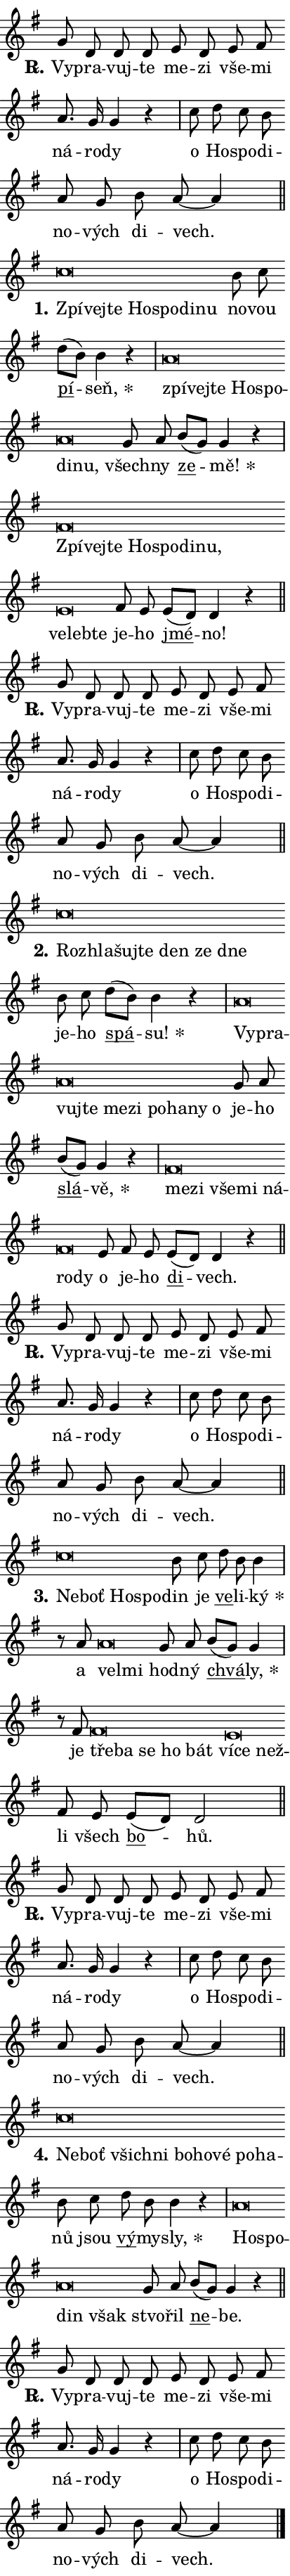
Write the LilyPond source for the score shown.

\version "2.24.0"
\header { tagline = "" }
\paper {
  indent = 0\cm
  top-margin = 0\cm
  right-margin = 0.13\cm % to fit lyric hyphens
  bottom-margin = 0\cm
  left-margin = 0\cm
  paper-width = 7\cm
  page-breaking = #ly:one-page-breaking
  system-system-spacing.basic-distance = #11
  score-system-spacing.basic-distance = #11
  ragged-last = ##f
}


%% Author: Thomas Morley
%% https://lists.gnu.org/archive/html/lilypond-user/2020-05/msg00002.html
#(define (line-position grob)
"Returns position of @var[grob} in current system:
   @code{'start}, if at first time-step
   @code{'end}, if at last time-step
   @code{'middle} otherwise
"
  (let* ((col (ly:item-get-column grob))
         (ln (ly:grob-object col 'left-neighbor))
         (rn (ly:grob-object col 'right-neighbor))
         (col-to-check-left (if (ly:grob? ln) ln col))
         (col-to-check-right (if (ly:grob? rn) rn col))
         (break-dir-left
           (and
             (ly:grob-property col-to-check-left 'non-musical #f)
             (ly:item-break-dir col-to-check-left)))
         (break-dir-right
           (and
             (ly:grob-property col-to-check-right 'non-musical #f)
             (ly:item-break-dir col-to-check-right))))
        (cond ((eqv? 1 break-dir-left) 'start)
              ((eqv? -1 break-dir-right) 'end)
              (else 'middle))))

#(define (tranparent-at-line-position vctor)
  (lambda (grob)
  "Relying on @code{line-position} select the relevant enry from @var{vctor}.
Used to determine transparency,"
    (case (line-position grob)
      ((end) (not (vector-ref vctor 0)))
      ((middle) (not (vector-ref vctor 1)))
      ((start) (not (vector-ref vctor 2))))))

noteHeadBreakVisibility =
#(define-music-function (break-visibility)(vector?)
"Makes @code{NoteHead}s transparent relying on @var{break-visibility}"
#{
  \override NoteHead.transparent =
    #(tranparent-at-line-position break-visibility)
#})

#(define delete-ledgers-for-transparent-note-heads
  (lambda (grob)
    "Reads whether a @code{NoteHead} is transparent.
If so this @code{NoteHead} is removed from @code{'note-heads} from
@var{grob}, which is supposed to be @code{LedgerLineSpanner}.
As a result ledgers are not printed for this @code{NoteHead}"
    (let* ((nhds-array (ly:grob-object grob 'note-heads))
           (nhds-list
             (if (ly:grob-array? nhds-array)
                 (ly:grob-array->list nhds-array)
                 '()))
           ;; Relies on the transparent-property being done before
           ;; Staff.LedgerLineSpanner.after-line-breaking is executed.
           ;; This is fragile ...
           (to-keep
             (remove
               (lambda (nhd)
                 (ly:grob-property nhd 'transparent #f))
               nhds-list)))
      ;; TODO find a better method to iterate over grob-arrays, similiar
      ;; to filter/remove etc for lists
      ;; For now rebuilt from scratch
      (set! (ly:grob-object grob 'note-heads)  '())
      (for-each
        (lambda (nhd)
          (ly:pointer-group-interface::add-grob grob 'note-heads nhd))
        to-keep))))

squashNotes = {
  \override NoteHead.X-extent = #'(-0.2 . 0.2)
  \override NoteHead.Y-extent = #'(-0.75 . 0)
  \override NoteHead.stencil =
    #(lambda (grob)
       (let ((pos (ly:grob-property grob 'staff-position)))
         (begin
           (if (< pos -7) (display "ERROR: Lower brevis then expected\n") (display "OK: Expected brevis position\n"))
           (if (<= pos -6) ly:text-interface::print ly:note-head::print))))
}
unSquashNotes = {
  \revert NoteHead.X-extent
  \revert NoteHead.Y-extent
  \revert NoteHead.stencil
}

hideNotes = \noteHeadBreakVisibility #begin-of-line-visible
unHideNotes = \noteHeadBreakVisibility #all-visible

% work-around for resetting accidentals
% https://lilypond.org/doc/v2.23/Documentation/notation/displaying-rhythms#unmetered-music
cadenzaMeasure = {
  \cadenzaOff
  \partial 1024 s1024
  \cadenzaOn
}

#(define-markup-command (accent layout props text) (markup?)
  "Underline accented syllable"
  (interpret-markup layout props
    #{\markup \override #'(offset . 4.3) \underline { #text }#}))

responsum = \markup \concat {
  "R" \hspace #-1.05 \path #0.1 #'((moveto 0 0.07) (lineto 0.9 0.8)) \hspace #0.05 "."
}

spaceSize = #0.6828661417322834 % exact space size for TeX Gyre Schola

\layout {
  \context {
    \Staff
    \remove "Time_signature_engraver"
    \override LedgerLineSpanner.after-line-breaking = #delete-ledgers-for-transparent-note-heads
  }
  \context {
    \Lyrics {
      \override LyricSpace.minimum-distance = \spaceSize
      \override LyricText.font-name = #"TeX Gyre Schola"
      \override LyricText.font-size = 1
      \override StanzaNumber.font-name = #"TeX Gyre Schola Bold"
      \override StanzaNumber.font-size = 1
    }
  }
  \context {
    \Score 
    \override NoteHead.text =
      #(lambda (grob) 
        (let ((pos (ly:grob-property grob 'staff-position)))
          #{\markup {
            \combine
              \halign #-0.55 \raise #(if (= pos -6) 0 0.5) \override #'(thickness . 2) \draw-line #'(3.2 . 0)
              \musicglyph "noteheads.sM1"
          }#}))
  }
}

% magnetic-lyrics.ily
%
%   written by
%     Jean Abou Samra <jean@abou-samra.fr>
%     Werner Lemberg <wl@gnu.org>
%
%   adapted by
%     Jiri Hon <jiri.hon@gmail.com>
%
% Version 2022-Apr-15

% https://www.mail-archive.com/lilypond-user@gnu.org/msg149350.html

#(define (Left_hyphen_pointer_engraver context)
   "Collect syllable-hyphen-syllable occurrences in lyrics and store
them in properties.  This engraver only looks to the left.  For
example, if the lyrics input is @code{foo -- bar}, it does the
following.

@itemize @bullet
@item
Set the @code{text} property of the @code{LyricHyphen} grob between
@q{foo} and @q{bar} to @code{foo}.

@item
Set the @code{left-hyphen} property of the @code{LyricText} grob with
text @q{foo} to the @code{LyricHyphen} grob between @q{foo} and
@q{bar}.
@end itemize

Use this auxiliary engraver in combination with the
@code{lyric-@/text::@/apply-@/magnetic-@/offset!} hook."
   (let ((hyphen #f)
         (text #f))
     (make-engraver
      (acknowledgers
       ((lyric-syllable-interface engraver grob source-engraver)
        (set! text grob)))
      (end-acknowledgers
       ((lyric-hyphen-interface engraver grob source-engraver)
        ;(when (not (grob::has-interface grob 'lyric-space-interface))
          (set! hyphen grob)));)
      ((stop-translation-timestep engraver)
       (when (and text hyphen)
         (ly:grob-set-object! text 'left-hyphen hyphen))
       (set! text #f)
       (set! hyphen #f)))))

#(define (lyric-text::apply-magnetic-offset! grob)
   "If the space between two syllables is less than the value in
property @code{LyricText@/.details@/.squash-threshold}, move the right
syllable to the left so that it gets concatenated with the left
syllable.

Use this function as a hook for
@code{LyricText@/.after-@/line-@/breaking} if the
@code{Left_@/hyphen_@/pointer_@/engraver} is active."
   (let ((hyphen (ly:grob-object grob 'left-hyphen #f)))
     (when hyphen
       (let ((left-text (ly:spanner-bound hyphen LEFT)))
         (when (grob::has-interface left-text 'lyric-syllable-interface)
           (let* ((common (ly:grob-common-refpoint grob left-text X))
                  (this-x-ext (ly:grob-extent grob common X))
                  (left-x-ext
                   (begin
                     ;; Trigger magnetism for left-text.
                     (ly:grob-property left-text 'after-line-breaking)
                     (ly:grob-extent left-text common X)))
                  ;; `delta` is the gap width between two syllables.
                  (delta (- (interval-start this-x-ext)
                            (interval-end left-x-ext)))
                  (details (ly:grob-property grob 'details))
                  (threshold (assoc-get 'squash-threshold details 0.2)))
             (when (< delta threshold)
               (let* (;; We have to manipulate the input text so that
                      ;; ligatures crossing syllable boundaries are not
                      ;; disabled.  For languages based on the Latin
                      ;; script this is essentially a beautification.
                      ;; However, for non-Western scripts it can be a
                      ;; necessity.
                      (lt (ly:grob-property left-text 'text))
                      (rt (ly:grob-property grob 'text))
                      (is-space (grob::has-interface hyphen 'lyric-space-interface))
                      (space (if is-space " " ""))
                      (extra-delta (if is-space spaceSize 0))
                      ;; Append new syllable.
                      (ltrt-space (if (and (string? lt) (string? rt))
                                (string-append lt space rt)
                                (make-concat-markup (list lt space rt))))
                      ;; Right-align `ltrt` to the right side.
                      (ltrt-space-markup (grob-interpret-markup
                               grob
                               (make-translate-markup
                                (cons (interval-length this-x-ext) 0)
                                (make-right-align-markup ltrt-space)))))
                 (begin
                   ;; Don't print `left-text`.
                   (ly:grob-set-property! left-text 'stencil #f)
                   ;; Set text and stencil (which holds all collected
                   ;; syllables so far) and shift it to the left.
                   (ly:grob-set-property! grob 'text ltrt-space)
                   (ly:grob-set-property! grob 'stencil ltrt-space-markup)
                   (ly:grob-translate-axis! grob (- (- delta extra-delta)) X))))))))))


#(define (lyric-hyphen::displace-bounds-first grob)
   ;; Make very sure this callback isn't triggered too early.
   (let ((left (ly:spanner-bound grob LEFT))
         (right (ly:spanner-bound grob RIGHT)))
     (ly:grob-property left 'after-line-breaking)
     (ly:grob-property right 'after-line-breaking)
     (ly:lyric-hyphen::print grob)))

squashThreshold = #0.4

\layout {
  \context {
    \Lyrics
    \consists #Left_hyphen_pointer_engraver
    \override LyricText.after-line-breaking =
      #lyric-text::apply-magnetic-offset!
    \override LyricHyphen.stencil = #lyric-hyphen::displace-bounds-first
    \override LyricText.details.squash-threshold = \squashThreshold
    \override LyricHyphen.minimum-distance = 0
    \override LyricHyphen.minimum-length = \squashThreshold
  }
}

squashText = \override LyricText.details.squash-threshold = 9999
unSquashText = \override LyricText.details.squash-threshold = \squashThreshold

leftText = \override LyricText.self-alignment-X = #LEFT
unLeftText = \revert LyricText.self-alignment-X

starOffset = #(lambda (grob) 
                (let ((x_offset (ly:self-alignment-interface::aligned-on-x-parent grob)))
                  (if (= x_offset 0) 0 (+ x_offset 1.2))))

star = #(define-music-function (syllable)(string?)
"Append star separator at the end of a syllable"
#{
  \once \override LyricText.X-offset = #starOffset
  \lyricmode { \markup {
    #syllable
    \override #'((font-name . "TeX Gyre Schola Bold")) \hspace #0.2 \lower #0.65 \larger "*"
  } }
#})

starAccent = #(define-music-function (syllable)(string?)
"Append star separator at the end of a syllable and make accent"
#{
  \once \override LyricText.X-offset = #starOffset
  \lyricmode { \markup {
    \accent #syllable
    \override #'((font-name . "TeX Gyre Schola Bold")) \hspace #0.2 \lower #0.65 \larger "*"
  } }
#})

breath = #(define-music-function (syllable)(string?)
"Append breathing indicator at the end of a syllable"
#{
  \lyricmode { \markup { #syllable "+" } }
#})

optionalBreath = #(define-music-function (syllable)(string?)
"Append optional breathing indicator at the end of a syllable"
#{
  \lyricmode { \markup { #syllable "(+)" } }
#})


\score {
    <<
        \new Voice = "melody" { \cadenzaOn \key g \major \relative { g'8 d d d e d e fis \bar "" a8. g16 g4 r \cadenzaMeasure \bar "|" c8 d c b \bar "" a g b a~ a4 \cadenzaMeasure \bar "||" \break } }
        \new Lyrics \lyricsto "melody" { \lyricmode { \set stanza = \responsum
Vy -- pra -- vuj -- te me -- zi vše -- mi ná -- ro -- dy o Ho -- spo -- di -- no -- vých di -- vech. } }
    >>
    \layout {}
}

\score {
    <<
        \new Voice = "melody" { \cadenzaOn \key g \major \relative { \squashNotes c''\breve*1/16 \hideNotes \breve*1/16 \bar "" \breve*1/16 \bar "" \breve*1/16 \bar "" \breve*1/16 \bar "" \breve*1/16 \breve*1/16 \bar "" \unHideNotes \unSquashNotes b8 c \bar "" d[( b)] b4 r \cadenzaMeasure \bar "|" \squashNotes a\breve*1/16 \hideNotes \breve*1/16 \bar "" \breve*1/16 \bar "" \breve*1/16 \bar "" \breve*1/16 \bar "" \breve*1/16 \breve*1/16 \bar "" \unHideNotes \unSquashNotes g8 a \bar "" b[( g)] g4 r \cadenzaMeasure \bar "|" \squashNotes fis\breve*1/16 \hideNotes \breve*1/16 \bar "" \breve*1/16 \bar "" \breve*1/16 \bar "" \breve*1/16 \bar "" \breve*1/16 \breve*1/16 \bar "" \unHideNotes \unSquashNotes \squashNotes e\breve*1/16 \hideNotes \breve*1/16 \breve*1/16 \bar "" \unHideNotes \unSquashNotes fis8 e \bar "" e[( d)] d4 r \cadenzaMeasure \bar "||" \break } }
        \new Lyrics \lyricsto "melody" { \lyricmode { \set stanza = "1."
\leftText Zpí -- \squashText vej -- te Ho -- spo -- di -- nu \unLeftText \unSquashText no -- vou \markup \accent pí -- \star seň, \leftText zpí -- \squashText vej -- te Ho -- spo -- di -- nu, \unLeftText \unSquashText všech -- ny \markup \accent ze -- \star mě! \leftText Zpí -- \squashText vej -- te Ho -- spo -- di -- nu, \leftText \unLeftText \unSquashText ve -- \squashText leb -- te \unLeftText \unSquashText je -- ho \markup \accent jmé -- no! } }
    >>
    \layout {}
}

\score {
    <<
        \new Voice = "melody" { \cadenzaOn \key g \major \relative { g'8 d d d e d e fis \bar "" a8. g16 g4 r \cadenzaMeasure \bar "|" c8 d c b \bar "" a g b a~ a4 \cadenzaMeasure \bar "||" \break } }
        \new Lyrics \lyricsto "melody" { \lyricmode { \set stanza = \responsum
Vy -- pra -- vuj -- te me -- zi vše -- mi ná -- ro -- dy o Ho -- spo -- di -- no -- vých di -- vech. } }
    >>
    \layout {}
}

\score {
    <<
        \new Voice = "melody" { \cadenzaOn \key g \major \relative { \squashNotes c''\breve*1/16 \hideNotes \breve*1/16 \bar "" \breve*1/16 \bar "" \breve*1/16 \bar "" \breve*1/16 \bar "" \breve*1/16 \breve*1/16 \bar "" \unHideNotes \unSquashNotes b8 c \bar "" d[( b)] b4 r \cadenzaMeasure \bar "|" \squashNotes a\breve*1/16 \hideNotes \breve*1/16 \bar "" \breve*1/16 \bar "" \breve*1/16 \bar "" \breve*1/16 \bar "" \breve*1/16 \bar "" \breve*1/16 \bar "" \breve*1/16 \bar "" \breve*1/16 \breve*1/16 \bar "" \unHideNotes \unSquashNotes g8 a \bar "" b[( g)] g4 r \cadenzaMeasure \bar "|" \squashNotes fis\breve*1/16 \hideNotes \breve*1/16 \bar "" \breve*1/16 \bar "" \breve*1/16 \bar "" \breve*1/16 \bar "" \breve*1/16 \breve*1/16 \bar "" \unHideNotes \unSquashNotes e8 fis8 e \bar "" e[( d)] d4 r \cadenzaMeasure \bar "||" \break } }
        \new Lyrics \lyricsto "melody" { \lyricmode { \set stanza = "2."
\leftText Roz -- \squashText hla -- šuj -- te den ze dne \unLeftText \unSquashText je -- ho \markup \accent spá -- \star su! \leftText Vy -- \squashText pra -- vuj -- te me -- zi po -- ha -- ny o \unLeftText \unSquashText je -- ho \markup \accent slá -- \star vě, \leftText me -- \squashText zi vše -- mi ná -- ro -- dy \unLeftText \unSquashText o je -- ho \markup \accent di -- vech. } }
    >>
    \layout {}
}

\score {
    <<
        \new Voice = "melody" { \cadenzaOn \key g \major \relative { g'8 d d d e d e fis \bar "" a8. g16 g4 r \cadenzaMeasure \bar "|" c8 d c b \bar "" a g b a~ a4 \cadenzaMeasure \bar "||" \break } }
        \new Lyrics \lyricsto "melody" { \lyricmode { \set stanza = \responsum
Vy -- pra -- vuj -- te me -- zi vše -- mi ná -- ro -- dy o Ho -- spo -- di -- no -- vých di -- vech. } }
    >>
    \layout {}
}

\score {
    <<
        \new Voice = "melody" { \cadenzaOn \key g \major \relative { \squashNotes c''\breve*1/16 \hideNotes \breve*1/16 \bar "" \breve*1/16 \breve*1/16 \bar "" \unHideNotes \unSquashNotes b8 c \bar "" d b b4 \cadenzaMeasure \bar "|" r8 a8 \squashNotes a\breve*1/16 \hideNotes \breve*1/16 \bar "" \unHideNotes \unSquashNotes g8 a \bar "" b[( g)] g4 \cadenzaMeasure \bar "|" r8 fis8 \squashNotes fis\breve*1/16 \hideNotes \breve*1/16 \bar "" \breve*1/16 \bar "" \breve*1/16 \breve*1/16 \bar "" \unHideNotes \unSquashNotes \squashNotes e\breve*1/16 \hideNotes \breve*1/16 \breve*1/16 \bar "" \unHideNotes \unSquashNotes fis8 e \bar "" e[( d)] d2 \cadenzaMeasure \bar "||" \break } }
        \new Lyrics \lyricsto "melody" { \lyricmode { \set stanza = "3."
\leftText Ne -- \squashText boť Ho -- spo -- \unLeftText \unSquashText din je \markup \accent ve -- li -- \star ký a \leftText vel -- \squashText mi \unLeftText \unSquashText hod -- ný \markup \accent chvá -- \star ly, je \leftText tře -- \squashText ba se ho bát \leftText \unLeftText \unSquashText ví -- \squashText ce než -- \unLeftText \unSquashText li všech \markup \accent bo -- hů. } }
    >>
    \layout {}
}

\score {
    <<
        \new Voice = "melody" { \cadenzaOn \key g \major \relative { g'8 d d d e d e fis \bar "" a8. g16 g4 r \cadenzaMeasure \bar "|" c8 d c b \bar "" a g b a~ a4 \cadenzaMeasure \bar "||" \break } }
        \new Lyrics \lyricsto "melody" { \lyricmode { \set stanza = \responsum
Vy -- pra -- vuj -- te me -- zi vše -- mi ná -- ro -- dy o Ho -- spo -- di -- no -- vých di -- vech. } }
    >>
    \layout {}
}

\score {
    <<
        \new Voice = "melody" { \cadenzaOn \key g \major \relative { \squashNotes c''\breve*1/16 \hideNotes \breve*1/16 \bar "" \breve*1/16 \bar "" \breve*1/16 \bar "" \breve*1/16 \bar "" \breve*1/16 \bar "" \breve*1/16 \bar "" \breve*1/16 \breve*1/16 \bar "" \unHideNotes \unSquashNotes b8 c \bar "" d b b4 r \cadenzaMeasure \bar "|" \squashNotes a\breve*1/16 \hideNotes \breve*1/16 \bar "" \breve*1/16 \breve*1/16 \bar "" \unHideNotes \unSquashNotes g8 a \bar "" b[( g)] g4 r \cadenzaMeasure \bar "||" \break } }
        \new Lyrics \lyricsto "melody" { \lyricmode { \set stanza = "4."
\leftText Ne -- \squashText boť všich -- ni bo -- ho -- vé po -- ha -- \unLeftText \unSquashText nů jsou \markup \accent vý -- my -- \star sly, \leftText Ho -- \squashText spo -- din však \unLeftText \unSquashText stvo -- řil \markup \accent ne -- be. } }
    >>
    \layout {}
}

\score {
    <<
        \new Voice = "melody" { \cadenzaOn \key g \major \relative { g'8 d d d e d e fis \bar "" a8. g16 g4 r \cadenzaMeasure \bar "|" c8 d c b \bar "" a g b a~ a4 \cadenzaMeasure \bar "||" \break } \bar "|." }
        \new Lyrics \lyricsto "melody" { \lyricmode { \set stanza = \responsum
Vy -- pra -- vuj -- te me -- zi vše -- mi ná -- ro -- dy o Ho -- spo -- di -- no -- vých di -- vech. } }
    >>
    \layout {}
}
